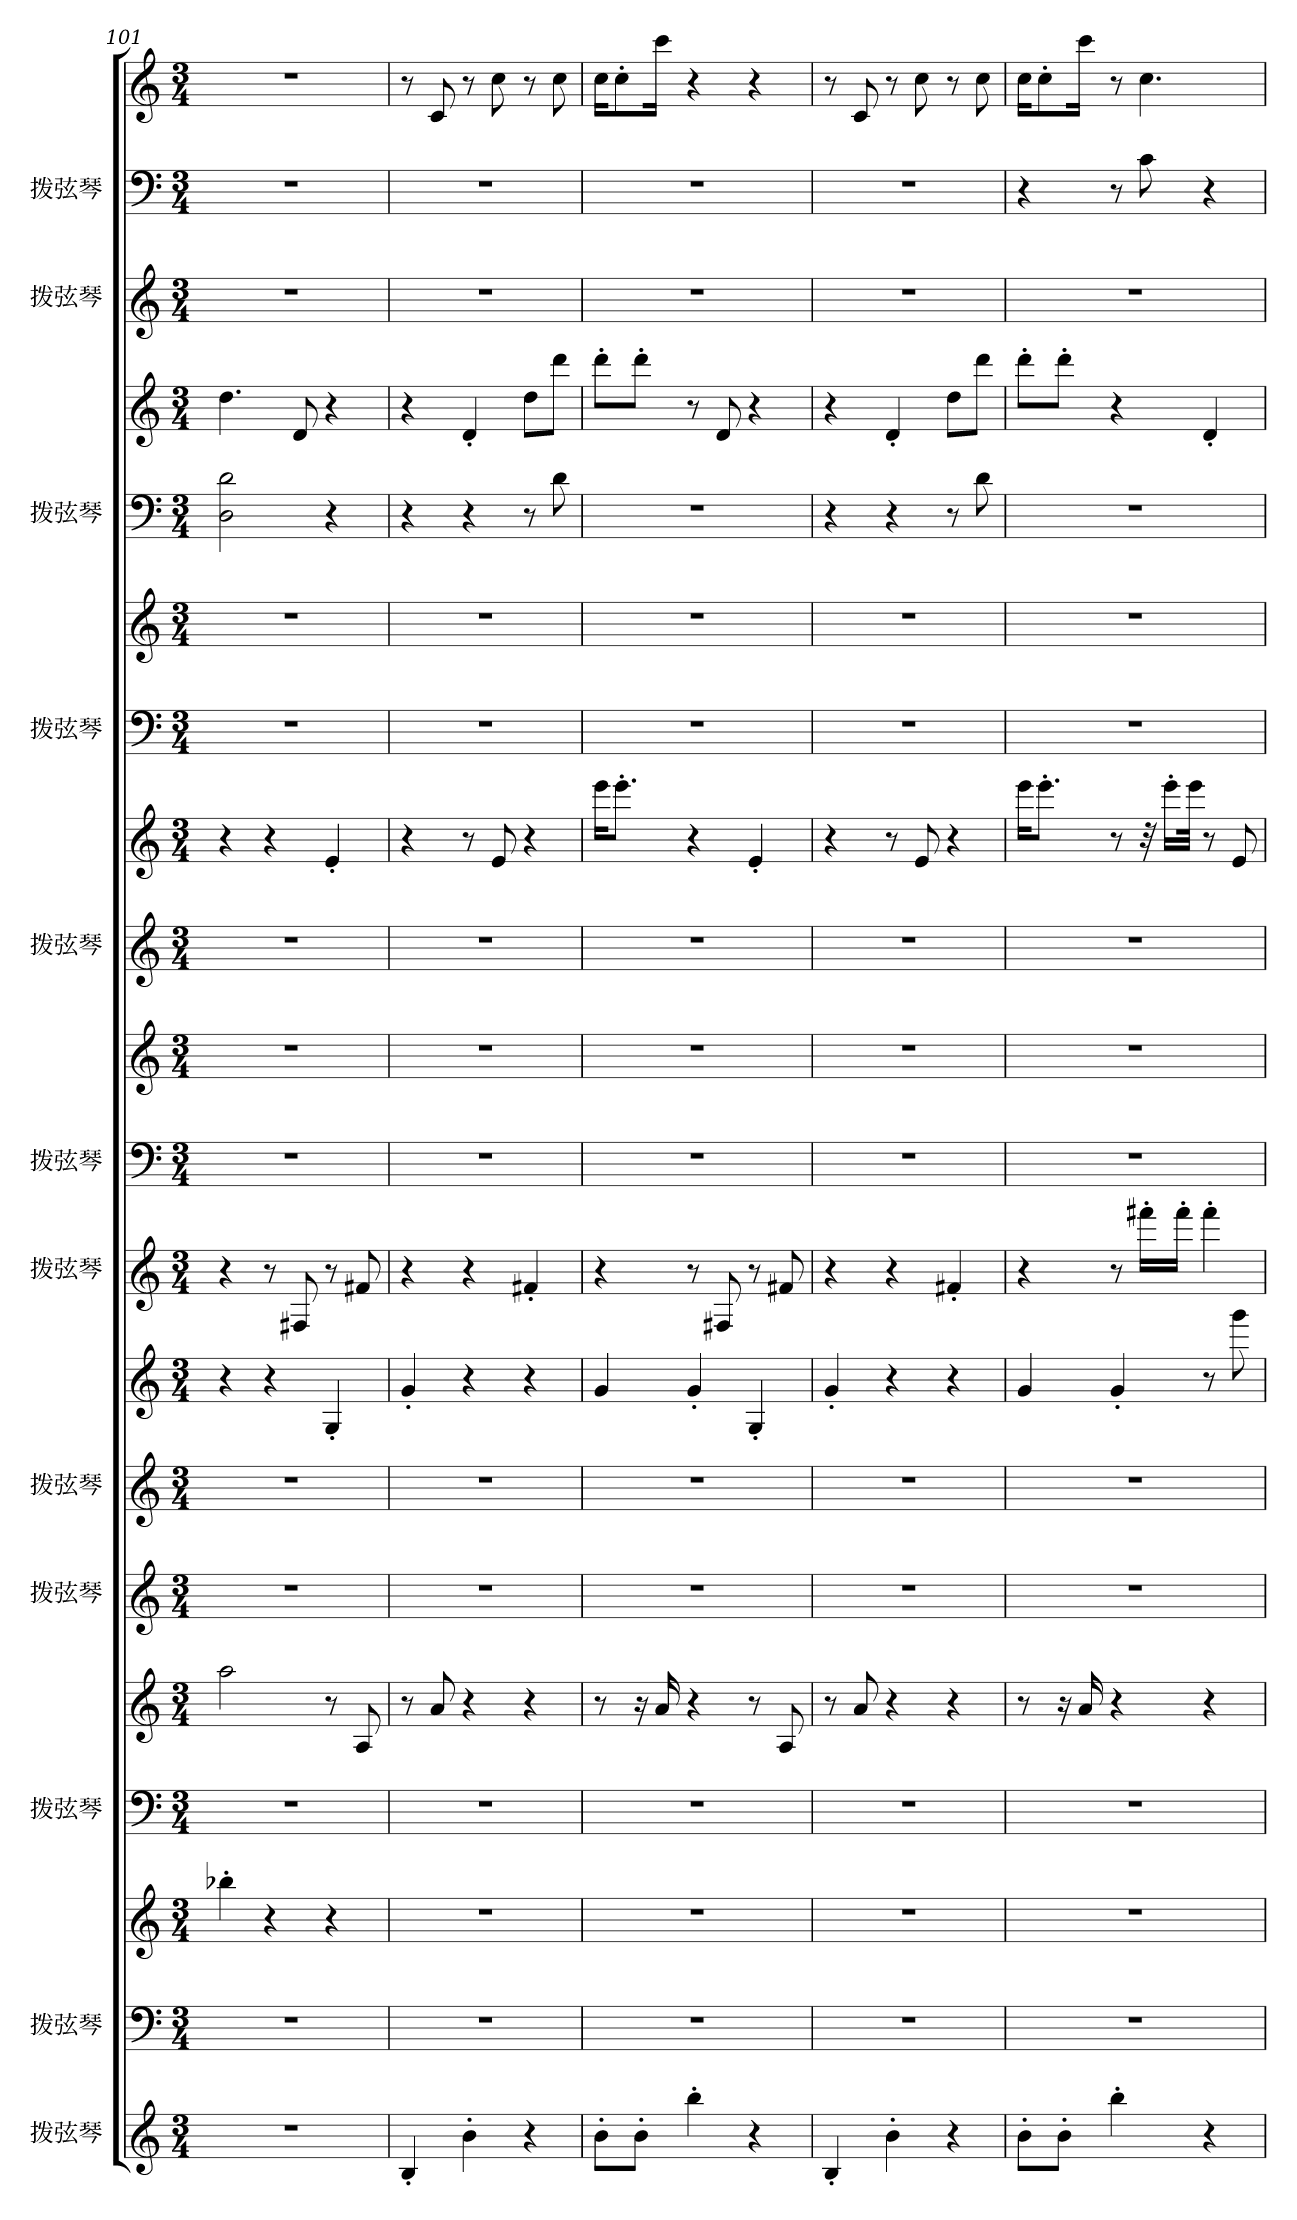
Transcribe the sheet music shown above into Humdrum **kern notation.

**kern	**kern	**kern	**kern	**kern	**kern	**kern	**kern	**kern	**kern	**kern	**kern	**kern	**kern	**kern	**kern	**kern	**kern	**kern	**kern
*part12	*part11	*part11	*part10	*part10	*part9	*part8	*part8	*part7	*part6	*part6	*part5	*part5	*part4	*part4	*part3	*part3	*part2	*part1	*part1
*staff20	*staff19	*staff18	*staff17	*staff16	*staff15	*staff14	*staff13	*staff12	*staff11	*staff10	*staff9	*staff8	*staff7	*staff6	*staff5	*staff4	*staff3	*staff2	*staff1
*I"拨弦琴	*I"拨弦琴	*	*I"拨弦琴	*	*I"拨弦琴	*I"拨弦琴	*	*I"拨弦琴	*I"拨弦琴	*	*I"拨弦琴	*	*I"拨弦琴	*	*I"拨弦琴	*	*I"拨弦琴	*I"拨弦琴	*
*clefG2	*clefF4	*clefG2	*clefF4	*clefG2	*clefG2	*clefG2	*clefG2	*clefG2	*clefF4	*clefG2	*clefG2	*clefG2	*clefF4	*clefG2	*clefF4	*clefG2	*clefG2	*clefF4	*clefG2
*k[]	*k[]	*k[]	*k[]	*k[]	*k[]	*k[]	*k[]	*k[]	*k[]	*k[]	*k[]	*k[]	*k[]	*k[]	*k[]	*k[]	*k[]	*k[]	*k[]
*M3/4	*M3/4	*M3/4	*M3/4	*M3/4	*M3/4	*M3/4	*M3/4	*M3/4	*M3/4	*M3/4	*M3/4	*M3/4	*M3/4	*M3/4	*M3/4	*M3/4	*M3/4	*M3/4	*M3/4
=101	=101	=101	=101	=101	=101	=101	=101	=101	=101	=101	=101	=101	=101	=101	=101	=101	=101	=101	=101
2.r	2.r	4bb-X'\	2.r	2aa\	2.r	2.r	4r	4r	2.r	2.r	2.r	4r	2.r	2.r	2D\ 2d\	4.dd\	2.r	2.r	2.r
.	.	4r	.	.	.	.	4r	8r	.	.	.	4r	.	.	.	.	.	.	.
.	.	.	.	.	.	.	.	8F#X/	.	.	.	.	.	.	.	8d/	.	.	.
.	.	4r	.	8r	.	.	4G'/	8r	.	.	.	4e'/	.	.	4r	4r	.	.	.
.	.	.	.	8A/	.	.	.	8f#X/	.	.	.	.	.	.	.	.	.	.	.
=102	=102	=102	=102	=102	=102	=102	=102	=102	=102	=102	=102	=102	=102	=102	=102	=102	=102	=102	=102
4B'/	2.r	2.r	2.r	8r	2.r	2.r	4g'/	4r	2.r	2.r	2.r	4r	2.r	2.r	4r	4r	2.r	2.r	8r
.	.	.	.	8a/	.	.	.	.	.	.	.	.	.	.	.	.	.	.	8c/
4b'\	.	.	.	4r	.	.	4r	4r	.	.	.	8r	.	.	4r	4d'/	.	.	8r
.	.	.	.	.	.	.	.	.	.	.	.	8e/	.	.	.	.	.	.	8cc\
4r	.	.	.	4r	.	.	4r	4f#X'/	.	.	.	4r	.	.	8r	8dd\L	.	.	8r
.	.	.	.	.	.	.	.	.	.	.	.	.	.	.	8d\	8ddd\J	.	.	8cc\
!!LO:PB:g=z
=103	=103	=103	=103	=103	=103	=103	=103	=103	=103	=103	=103	=103	=103	=103	=103	=103	=103	=103	=103
8b'\L	2.r	2.r	2.r	8r	2.r	2.r	4g/	4r	2.r	2.r	2.r	16eee\KL	2.r	2.r	2.r	8ddd'\L	2.r	2.r	16cc\KL
.	.	.	.	.	.	.	.	.	.	.	.	8.eee'\J	.	.	.	.	.	.	8cc'\
8b'\J	.	.	.	16r	.	.	.	.	.	.	.	.	.	.	.	8ddd'\J	.	.	.
.	.	.	.	16a/	.	.	.	.	.	.	.	.	.	.	.	.	.	.	16ccc\Jk
4bb'\	.	.	.	4r	.	.	4g'/	8r	.	.	.	4r	.	.	.	8r	.	.	4r
.	.	.	.	.	.	.	.	8F#X/	.	.	.	.	.	.	.	8d/	.	.	.
4r	.	.	.	8r	.	.	4G'/	8r	.	.	.	4e'/	.	.	.	4r	.	.	4r
.	.	.	.	8A/	.	.	.	8f#X/	.	.	.	.	.	.	.	.	.	.	.
=104	=104	=104	=104	=104	=104	=104	=104	=104	=104	=104	=104	=104	=104	=104	=104	=104	=104	=104	=104
4B'/	2.r	2.r	2.r	8r	2.r	2.r	4g'/	4r	2.r	2.r	2.r	4r	2.r	2.r	4r	4r	2.r	2.r	8r
.	.	.	.	8a/	.	.	.	.	.	.	.	.	.	.	.	.	.	.	8c/
4b'\	.	.	.	4r	.	.	4r	4r	.	.	.	8r	.	.	4r	4d'/	.	.	8r
.	.	.	.	.	.	.	.	.	.	.	.	8e/	.	.	.	.	.	.	8cc\
4r	.	.	.	4r	.	.	4r	4f#X'/	.	.	.	4r	.	.	8r	8dd\L	.	.	8r
.	.	.	.	.	.	.	.	.	.	.	.	.	.	.	8d\	8ddd\J	.	.	8cc\
=105	=105	=105	=105	=105	=105	=105	=105	=105	=105	=105	=105	=105	=105	=105	=105	=105	=105	=105	=105
8b'\L	2.r	2.r	2.r	8r	2.r	2.r	4g/	4r	2.r	2.r	2.r	16eee\KL	2.r	2.r	2.r	8ddd'\L	2.r	4r	16cc\KL
.	.	.	.	.	.	.	.	.	.	.	.	8.eee'\J	.	.	.	.	.	.	8cc'\
8b'\J	.	.	.	16r	.	.	.	.	.	.	.	.	.	.	.	8ddd'\J	.	.	.
.	.	.	.	16a/	.	.	.	.	.	.	.	.	.	.	.	.	.	.	16ccc\Jk
4bb'\	.	.	.	4r	.	.	4g'/	8r	.	.	.	8r	.	.	.	4r	.	8r	8r
.	.	.	.	.	.	.	.	16fff#X'\LL	.	.	.	32r	.	.	.	.	.	8c\	4.cc\
.	.	.	.	.	.	.	.	.	.	.	.	16eee'\LL	.	.	.	.	.	.	.
.	.	.	.	.	.	.	.	16fff#'\JJ	.	.	.	.	.	.	.	.	.	.	.
.	.	.	.	.	.	.	.	.	.	.	.	32eee\JJk	.	.	.	.	.	.	.
4r	.	.	.	4r	.	.	8r	4fff#'\	.	.	.	8r	.	.	.	4d'/	.	4r	.
.	.	.	.	.	.	.	8ggg\	.	.	.	.	8e/	.	.	.	.	.	.	.
=	=	=	=	=	=	=	=	=	=	=	=	=	=	=	=	=	=	=	=
*-	*-	*-	*-	*-	*-	*-	*-	*-	*-	*-	*-	*-	*-	*-	*-	*-	*-	*-	*-
